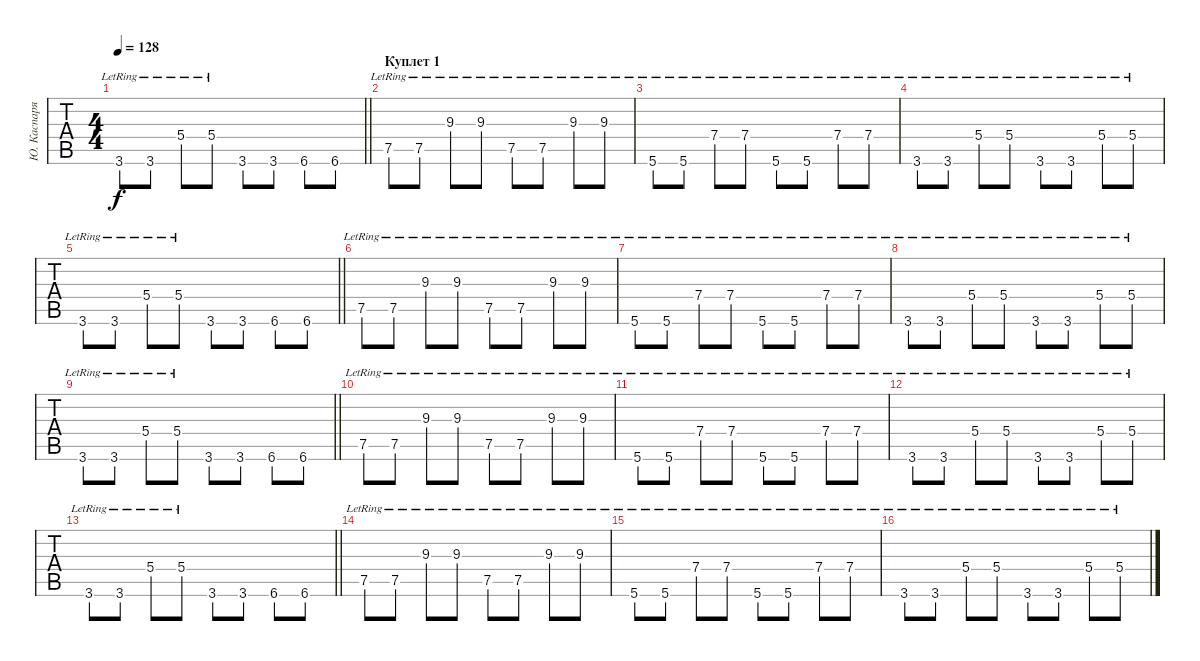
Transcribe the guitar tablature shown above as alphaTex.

\track ("Ю. Каспарян" "Ю. Каспаря") {instrument electricguitarclean}
\staff {tabs}
\tuning (E4 B3 G3 D3 A2 E2) {hide}
\ts (4 4)
\tempo 128
\clef g2
\barLineRight lightlight
\ks c
3.6{lr}.8{dy f} 3.6{lr}.8 5.4{lr}.8 5.4{lr}.8 3.6.8 3.6.8 6.6.8 6.6.8 |
\section ("" "Куплет 1")
7.5{lr}.8 7.5{lr}.8 9.3{lr}.8 9.3{lr}.8 7.5{lr}.8 7.5{lr}.8 9.3{lr}.8 9.3{lr}.8 |
5.6{lr}.8 5.6{lr}.8 7.4{lr}.8 7.4{lr}.8 5.6{lr}.8 5.6{lr}.8 7.4{lr}.8 7.4{lr}.8 |
3.6{lr}.8 3.6{lr}.8 5.4{lr}.8 5.4{lr}.8 3.6{lr}.8 3.6{lr}.8 5.4{lr}.8 5.4{lr}.8 |
\barLineRight lightlight
3.6{lr}.8 3.6{lr}.8 5.4{lr}.8 5.4{lr}.8 3.6.8 3.6.8 6.6.8 6.6.8 |
7.5{lr}.8 7.5{lr}.8 9.3{lr}.8 9.3{lr}.8 7.5{lr}.8 7.5{lr}.8 9.3{lr}.8 9.3{lr}.8 |
5.6{lr}.8 5.6{lr}.8 7.4{lr}.8 7.4{lr}.8 5.6{lr}.8 5.6{lr}.8 7.4{lr}.8 7.4{lr}.8 |
3.6{lr}.8 3.6{lr}.8 5.4{lr}.8 5.4{lr}.8 3.6{lr}.8 3.6{lr}.8 5.4{lr}.8 5.4{lr}.8 |
\barLineRight lightlight
3.6{lr}.8 3.6{lr}.8 5.4{lr}.8 5.4{lr}.8 3.6.8 3.6.8 6.6.8 6.6.8 |
7.5{lr}.8 7.5{lr}.8 9.3{lr}.8 9.3{lr}.8 7.5{lr}.8 7.5{lr}.8 9.3{lr}.8 9.3{lr}.8 |
5.6{lr}.8 5.6{lr}.8 7.4{lr}.8 7.4{lr}.8 5.6{lr}.8 5.6{lr}.8 7.4{lr}.8 7.4{lr}.8 |
3.6{lr}.8 3.6{lr}.8 5.4{lr}.8 5.4{lr}.8 3.6{lr}.8 3.6{lr}.8 5.4{lr}.8 5.4{lr}.8 |
\barLineRight lightlight
3.6{lr}.8 3.6{lr}.8 5.4{lr}.8 5.4{lr}.8 3.6.8 3.6.8 6.6.8 6.6.8 |
7.5{lr}.8 7.5{lr}.8 9.3{lr}.8 9.3{lr}.8 7.5{lr}.8 7.5{lr}.8 9.3{lr}.8 9.3{lr}.8 |
5.6{lr}.8 5.6{lr}.8 7.4{lr}.8 7.4{lr}.8 5.6{lr}.8 5.6{lr}.8 7.4{lr}.8 7.4{lr}.8 |
3.6{lr}.8 3.6{lr}.8 5.4{lr}.8 5.4{lr}.8 3.6{lr}.8 3.6{lr}.8 5.4{lr}.8 5.4{lr}.8
